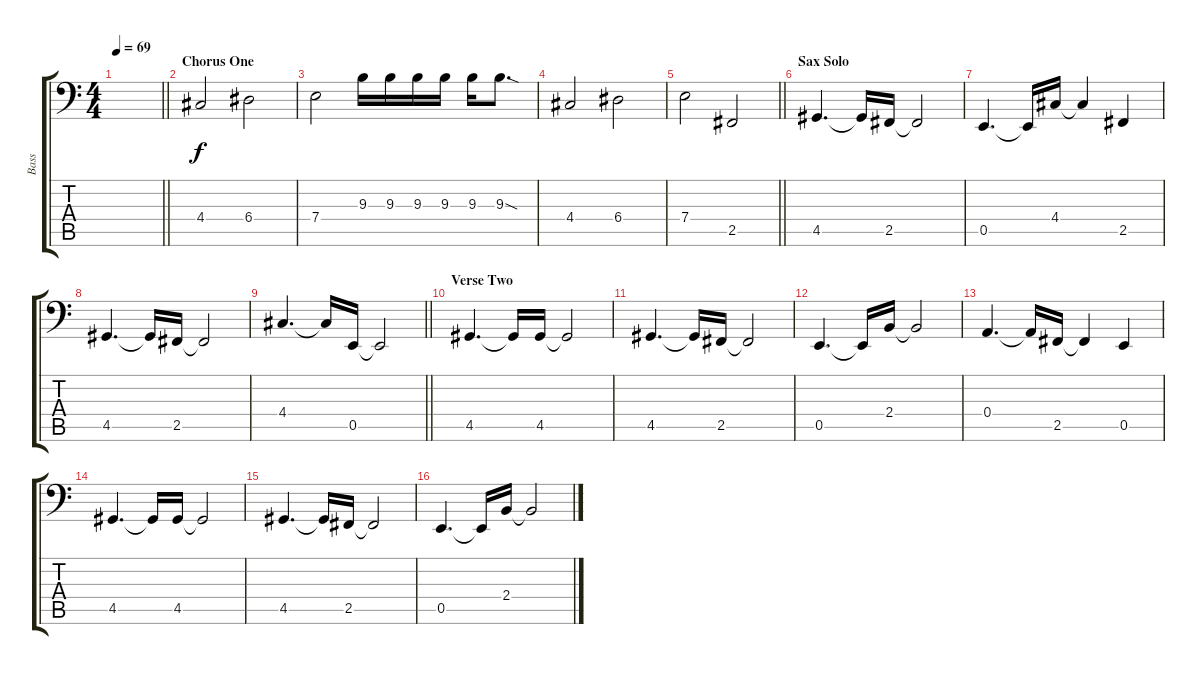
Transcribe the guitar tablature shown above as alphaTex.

\track ("Bass" "Bass") {instrument electricbassfinger}
\staff {score tabs}
\tuning (C3 G2 D2 A1 E1 B0) {hide}
\ts (4 4)
\tempo 69
\clef f4
\barLineRight lightlight
\ks c
|
\section ("" "Chorus One")
4.4.2 6.4.2 |
7.4.2 9.3.16 9.3.16 9.3.16 9.3.16 9.3.16 9.3{sod}.8{d} |
4.4.2 6.4.2 |
\barLineRight lightlight
7.4.2 2.5.2 |
\section ("" "Sax Solo")
4.5.4{d} 4.5{t}.16 2.5.16 2.5{t}.2 |
0.5.4{d} 0.5{t}.16 4.4.16 4.4{t}.4 2.5.4 |
4.5.4{d} 4.5{t}.16 2.5.16 2.5{t}.2 |
\barLineRight lightlight
4.4.4{d} 4.4{t}.16 0.5.16 0.5{t}.2 |
\section ("" "Verse Two")
4.5.4{d} 4.5{t}.16 4.5.16 4.5{t}.2 |
4.5.4{d} 4.5{t}.16 2.5.16 2.5{t}.2 |
0.5.4{d} 0.5{t}.16 2.4.16 2.4{t}.2 |
0.4.4{d} 0.4{t}.16 2.5.16 2.5{t}.4 0.5.4 |
4.5.4{d} 4.5{t}.16 4.5.16 4.5{t}.2 |
4.5.4{d} 4.5{t}.16 2.5.16 2.5{t}.2 |
0.5.4{d} 0.5{t}.16 2.4.16 2.4{t}.2
